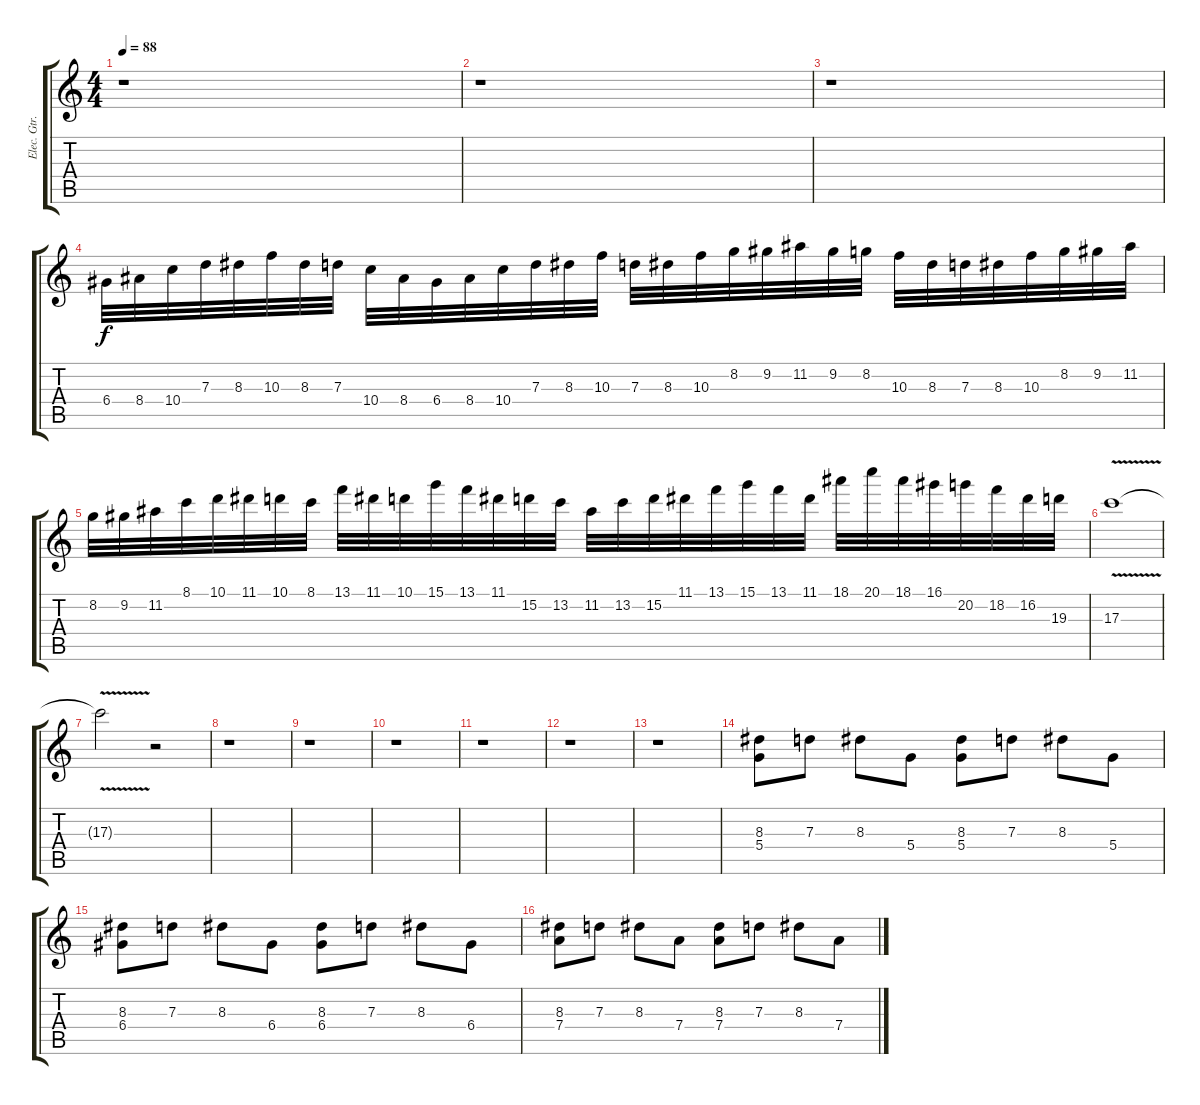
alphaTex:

\track ("Elec. Gtr. 5" "Elec. Gtr.") {instrument distortionguitar}
\staff {score tabs}
\tuning (E4 B3 G3 D3 A2 D2) {hide}
\ts (4 4)
\tempo 88
\clef g2
\ks c
r.1{dy f} |
r.1 |
r.1 |
6.4.32 8.4.32 10.4.32 7.3.32 8.3.32 10.3.32 8.3.32 7.3.32 10.4.32 8.4.32 6.4.32 8.4.32 10.4.32 7.3.32 8.3.32 10.3.32 7.3.32 8.3.32 10.3.32 8.2.32 9.2.32 11.2.32 9.2.32 8.2.32 10.3.32 8.3.32 7.3.32 8.3.32 10.3.32 8.2.32 9.2.32 11.2.32 |
8.2.32 9.2.32 11.2.32 8.1.32 10.1.32 11.1.32 10.1.32 8.1.32 13.1.32 11.1.32 10.1.32 15.1.32 13.1.32 11.1.32 15.2.32 13.2.32 11.2.32 13.2.32 15.2.32 11.1.32 13.1.32 15.1.32 13.1.32 11.1.32 18.1.32 20.1.32 18.1.32 16.1.32 20.2.32 18.2.32 16.2.32 19.3.32 |
17.3{v}.1 |
17.3{t}.2 r.2 |
r.1 |
r.1 |
r.1 |
r.1 |
r.1 |
r.1 |
(8.3 5.4).8 7.3.8 8.3.8 5.4.8 (8.3 5.4).8 7.3.8 8.3.8 5.4.8 |
(8.3 6.4).8 7.3.8 8.3.8 6.4.8 (8.3 6.4).8 7.3.8 8.3.8 6.4.8 |
(8.3 7.4).8 7.3.8 8.3.8 7.4.8 (8.3 7.4).8 7.3.8 8.3.8 7.4.8
